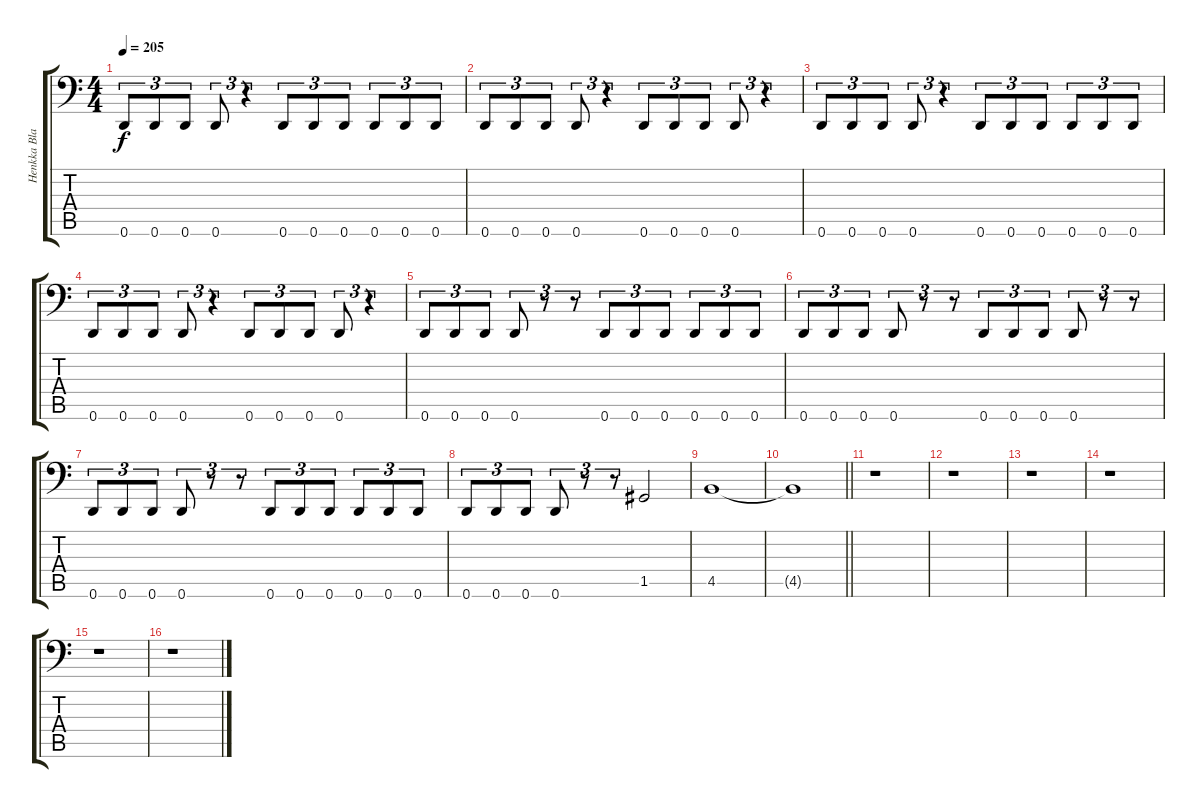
\track ("Henkka Blacksmith" "Henkka Bla") {instrument electricbasspick}
\staff {score tabs}
\tuning (D3 A2 F2 C2 G1 D1) {hide}
\ts (4 4)
\tempo 205
\clef f4
\ks c
0.6.8{tu (3 2) dy f} 0.6.8{tu (3 2)} 0.6.8{tu (3 2)} 0.6.8{tu (3 2)} r.4{tu (3 2)} 0.6.8{tu (3 2)} 0.6.8{tu (3 2)} 0.6.8{tu (3 2)} 0.6.8{tu (3 2)} 0.6.8{tu (3 2)} 0.6.8{tu (3 2)} |
0.6.8{tu (3 2)} 0.6.8{tu (3 2)} 0.6.8{tu (3 2)} 0.6.8{tu (3 2)} r.4{tu (3 2)} 0.6.8{tu (3 2)} 0.6.8{tu (3 2)} 0.6.8{tu (3 2)} 0.6.8{tu (3 2)} r.4{tu (3 2)} |
0.6.8{tu (3 2)} 0.6.8{tu (3 2)} 0.6.8{tu (3 2)} 0.6.8{tu (3 2)} r.4{tu (3 2)} 0.6.8{tu (3 2)} 0.6.8{tu (3 2)} 0.6.8{tu (3 2)} 0.6.8{tu (3 2)} 0.6.8{tu (3 2)} 0.6.8{tu (3 2)} |
0.6.8{tu (3 2)} 0.6.8{tu (3 2)} 0.6.8{tu (3 2)} 0.6.8{tu (3 2)} r.4{tu (3 2)} 0.6.8{tu (3 2)} 0.6.8{tu (3 2)} 0.6.8{tu (3 2)} 0.6.8{tu (3 2)} r.4{tu (3 2)} |
0.6.8{tu (3 2)} 0.6.8{tu (3 2)} 0.6.8{tu (3 2)} 0.6.8{tu (3 2)} r.8{tu (3 2)} r.8{tu (3 2)} 0.6.8{tu (3 2)} 0.6.8{tu (3 2)} 0.6.8{tu (3 2)} 0.6.8{tu (3 2)} 0.6.8{tu (3 2)} 0.6.8{tu (3 2)} |
0.6.8{tu (3 2)} 0.6.8{tu (3 2)} 0.6.8{tu (3 2)} 0.6.8{tu (3 2)} r.8{tu (3 2)} r.8{tu (3 2)} 0.6.8{tu (3 2)} 0.6.8{tu (3 2)} 0.6.8{tu (3 2)} 0.6.8{tu (3 2)} r.8{tu (3 2)} r.8{tu (3 2)} |
0.6.8{tu (3 2)} 0.6.8{tu (3 2)} 0.6.8{tu (3 2)} 0.6.8{tu (3 2)} r.8{tu (3 2)} r.8{tu (3 2)} 0.6.8{tu (3 2)} 0.6.8{tu (3 2)} 0.6.8{tu (3 2)} 0.6.8{tu (3 2)} 0.6.8{tu (3 2)} 0.6.8{tu (3 2)} |
0.6.8{tu (3 2)} 0.6.8{tu (3 2)} 0.6.8{tu (3 2)} 0.6.8{tu (3 2)} r.8{tu (3 2)} r.8{tu (3 2)} 1.5.2 |
4.5.1 |
\barLineRight lightlight
4.5{t}.1 |
r.1 |
r.1 |
r.1 |
r.1 |
r.1 |
r.1
